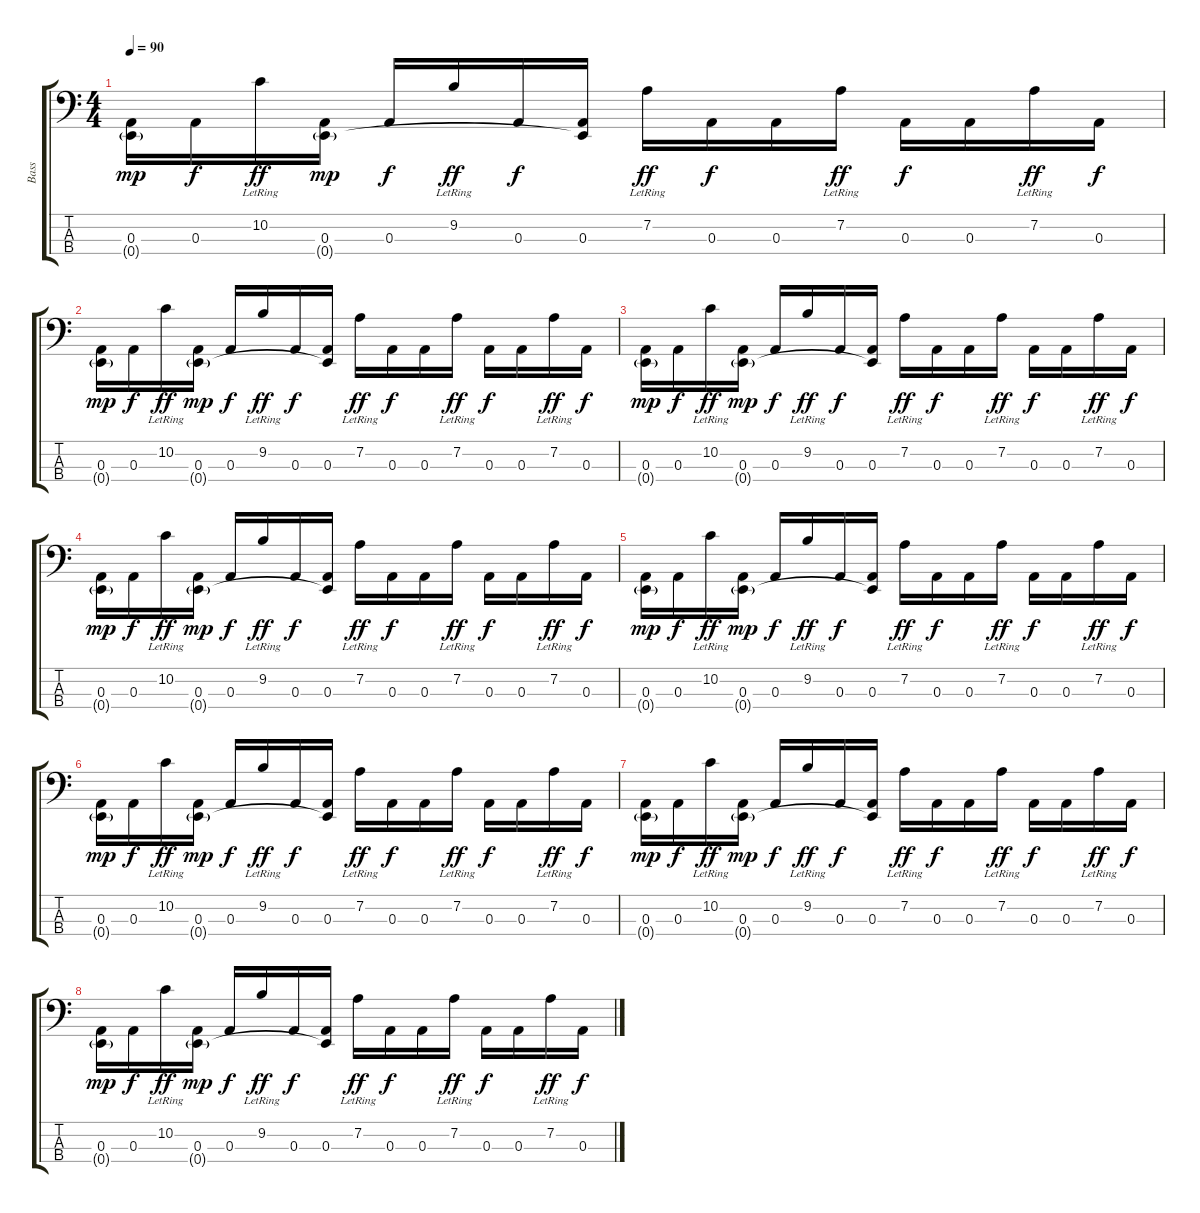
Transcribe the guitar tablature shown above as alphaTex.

\track ("Bass" "Bass") {instrument electricbassfinger}
\staff {score tabs}
\tuning (G2 D2 A1 E1) {hide}
\ts (4 4)
\tempo 90
\clef f4
\ks c
(0.3 0.4{g}).16{dy mp} 0.3.16{dy f} 10.2{lr}.16{dy ff} (0.3 0.4{g}).16{dy mp} 0.3.16{dy f} 9.2{lr}.16{dy ff} 0.3.16{dy f} (0.3 0.4{t}).16 7.2{lr}.16{dy ff} 0.3.16{dy f} 0.3.16 7.2{lr}.16{dy ff} 0.3.16{dy f} 0.3.16 7.2{lr}.16{dy ff} 0.3.16{dy f} |
(0.3 0.4{g}).16{dy mp} 0.3.16{dy f} 10.2{lr}.16{dy ff} (0.3 0.4{g}).16{dy mp} 0.3.16{dy f} 9.2{lr}.16{dy ff} 0.3.16{dy f} (0.3 0.4{t}).16 7.2{lr}.16{dy ff} 0.3.16{dy f} 0.3.16 7.2{lr}.16{dy ff} 0.3.16{dy f} 0.3.16 7.2{lr}.16{dy ff} 0.3.16{dy f} |
(0.3 0.4{g}).16{dy mp} 0.3.16{dy f} 10.2{lr}.16{dy ff} (0.3 0.4{g}).16{dy mp} 0.3.16{dy f} 9.2{lr}.16{dy ff} 0.3.16{dy f} (0.3 0.4{t}).16 7.2{lr}.16{dy ff} 0.3.16{dy f} 0.3.16 7.2{lr}.16{dy ff} 0.3.16{dy f} 0.3.16 7.2{lr}.16{dy ff} 0.3.16{dy f} |
(0.3 0.4{g}).16{dy mp} 0.3.16{dy f} 10.2{lr}.16{dy ff} (0.3 0.4{g}).16{dy mp} 0.3.16{dy f} 9.2{lr}.16{dy ff} 0.3.16{dy f} (0.3 0.4{t}).16 7.2{lr}.16{dy ff} 0.3.16{dy f} 0.3.16 7.2{lr}.16{dy ff} 0.3.16{dy f} 0.3.16 7.2{lr}.16{dy ff} 0.3.16{dy f} |
(0.3 0.4{g}).16{dy mp} 0.3.16{dy f} 10.2{lr}.16{dy ff} (0.3 0.4{g}).16{dy mp} 0.3.16{dy f} 9.2{lr}.16{dy ff} 0.3.16{dy f} (0.3 0.4{t}).16 7.2{lr}.16{dy ff} 0.3.16{dy f} 0.3.16 7.2{lr}.16{dy ff} 0.3.16{dy f} 0.3.16 7.2{lr}.16{dy ff} 0.3.16{dy f} |
(0.3 0.4{g}).16{dy mp} 0.3.16{dy f} 10.2{lr}.16{dy ff} (0.3 0.4{g}).16{dy mp} 0.3.16{dy f} 9.2{lr}.16{dy ff} 0.3.16{dy f} (0.3 0.4{t}).16 7.2{lr}.16{dy ff} 0.3.16{dy f} 0.3.16 7.2{lr}.16{dy ff} 0.3.16{dy f} 0.3.16 7.2{lr}.16{dy ff} 0.3.16{dy f} |
(0.3 0.4{g}).16{dy mp} 0.3.16{dy f} 10.2{lr}.16{dy ff} (0.3 0.4{g}).16{dy mp} 0.3.16{dy f} 9.2{lr}.16{dy ff} 0.3.16{dy f} (0.3 0.4{t}).16 7.2{lr}.16{dy ff} 0.3.16{dy f} 0.3.16 7.2{lr}.16{dy ff} 0.3.16{dy f} 0.3.16 7.2{lr}.16{dy ff} 0.3.16{dy f} |
(0.3 0.4{g}).16{dy mp} 0.3.16{dy f} 10.2{lr}.16{dy ff} (0.3 0.4{g}).16{dy mp} 0.3.16{dy f} 9.2{lr}.16{dy ff} 0.3.16{dy f} (0.3 0.4{t}).16 7.2{lr}.16{dy ff} 0.3.16{dy f} 0.3.16 7.2{lr}.16{dy ff} 0.3.16{dy f} 0.3.16 7.2{lr}.16{dy ff} 0.3.16{dy f}
